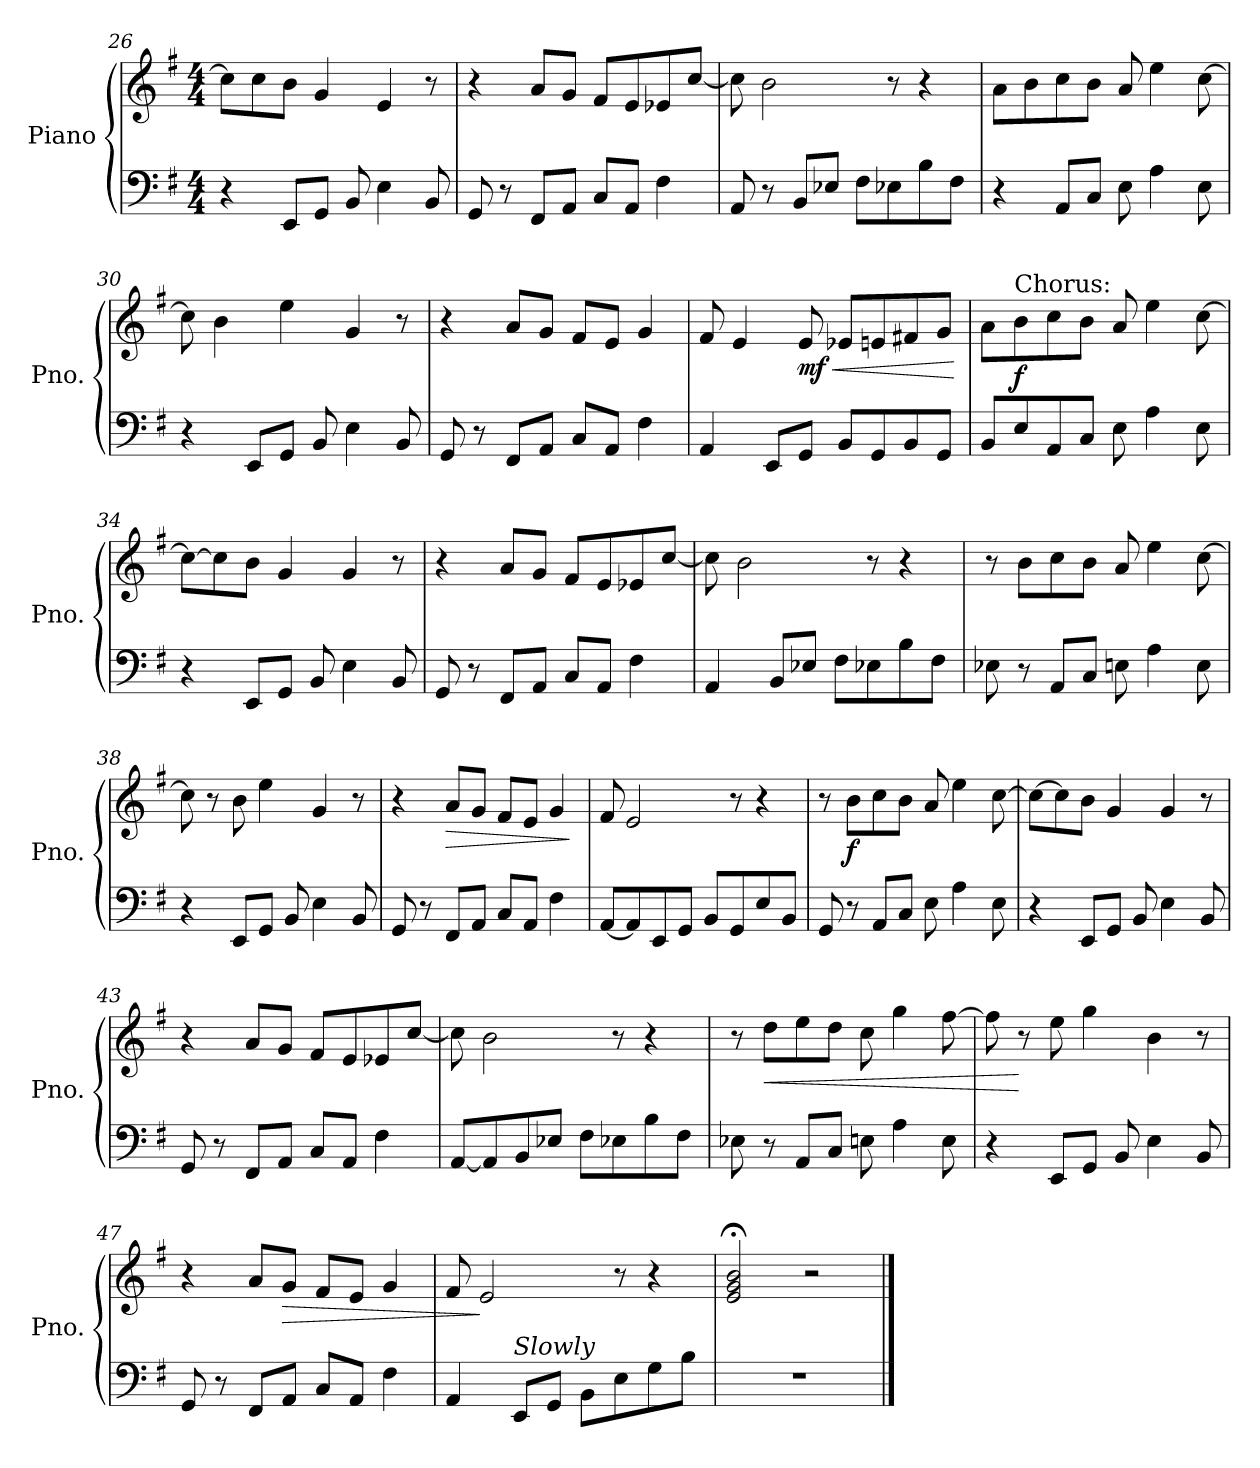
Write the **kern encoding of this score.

**kern	**kern	**dynam
*part1	*part1	*part1
*staff2	*staff1	*staff1/2
*I"Piano	*	*
*I'Pno.	*	*
*clefF4	*clefG2	*
*k[f#]	*k[f#]	*
*M4/4	*M4/4	*
=26	=26	=26
4r	8cc\L]	.
.	8cc\	.
8EE/L	8b\J	.
8GG/J	4g/	.
8BB/	.	.
4E\	4e/	.
8BB/	8r	.
=27	=27	=27
8GG/	4r	.
8r	.	.
8FF#/L	8a/L	.
8AA/J	8g/J	.
8C/L	8f#/L	.
8AA/J	8e/	.
4F#\	8e-X/	.
.	[8cc/J	.
=28	=28	=28
8AA/	8cc\]	.
8r	2b\	.
8BB/L	.	.
8E-X/J	.	.
8F#\L	.	.
8E-X\	8r	.
8B\	4r	.
8F#\J	.	.
=29	=29	=29
4r	8a\L	.
.	8b\	.
8AA/L	8cc\	.
8C/J	8b\J	.
8E\	8a/	.
4A\	4ee\	.
8E\	[8cc\	.
!!LO:LB:g=z
=30	=30	=30
4r	8cc\]	.
.	4b\	.
8EE/L	.	.
8GG/J	4ee\	.
8BB/	.	.
4E\	4g/	.
8BB/	8r	.
=31	=31	=31
8GG/	4r	.
8r	.	.
8FF#/L	8a/L	.
8AA/J	8g/J	.
8C/L	8f#/L	.
8AA/J	8e/J	.
4F#\	4g/	.
=32	=32	=32
4AA/	8f#/	.
.	4e/	.
8EE/L	.	.
!	!	!LO:HP:b
!	!	!LO:DY:n=1:b
8GG/J	8e/	< mf
8BB/L	8e-X/L	.
8GG/	8en/	.
8BB/	8f#X/	.
8GG/J	8g/J	.
.	.	[
=33	=33	=33
8BB/L	8a\L	.
!	!LO:TX:a:t=Chorus&colon;	!
!	!	!LO:DY:b
8E/	8b\	f
8AA/	8cc\	.
8C/J	8b\J	.
8E\	8a/	.
4A\	4ee\	.
8E\	[8cc\	.
=34	=34	=34
4r	8cc\L_	.
.	8cc\]	.
8EE/L	8b\J	.
8GG/J	4g/	.
8BB/	.	.
4E\	4g/	.
8BB/	8r	.
!!LO:LB:g=z
=35	=35	=35
8GG/	4r	.
8r	.	.
8FF#/L	8a/L	.
8AA/J	8g/J	.
8C/L	8f#/L	.
8AA/J	8e/	.
4F#\	8e-X/	.
.	[8cc/J	.
=36	=36	=36
4AA/	8cc\]	.
.	2b\	.
8BB/L	.	.
8E-X/J	.	.
8F#\L	.	.
8E-X\	8r	.
8B\	4r	.
8F#\J	.	.
=37	=37	=37
8E-X\	8r	.
8r	8b\L	.
8AA/L	8cc\	.
8C/J	8b\J	.
8En\	8a/	.
4A\	4ee\	.
8E\	[8cc\	.
=38	=38	=38
4r	8cc\]	.
.	8r	.
8EE/L	8b\	.
8GG/J	4ee\	.
8BB/	.	.
4E\	4g/	.
8BB/	8r	.
=39	=39	=39
8GG/	4r	.
8r	.	.
!	!	!LO:HP:b
8FF#/L	8a/L	>
8AA/J	8g/J	.
8C/L	8f#/L	.
8AA/J	8e/J	.
4F#\	4g/	.
.	.	]
!!LO:LB:g=z
=40	=40	=40
[8AA/L	8f#/	.
8AA/]	2e/	.
8EE/	.	.
8GG/J	.	.
8BB/L	.	.
8GG/	8r	.
8E/	4r	.
8BB/J	.	.
=41	=41	=41
8GG/	8r	.
!	!	!LO:DY:b
8r	8b\L	f
8AA/L	8cc\	.
8C/J	8b\J	.
8E\	8a/	.
4A\	4ee\	.
8E\	[8cc\	.
=42	=42	=42
4r	8cc\L_	.
.	8cc\]	.
8EE/L	8b\J	.
8GG/J	4g/	.
8BB/	.	.
4E\	4g/	.
8BB/	8r	.
=43	=43	=43
8GG/	4r	.
8r	.	.
8FF#/L	8a/L	.
8AA/J	8g/J	.
8C/L	8f#/L	.
8AA/J	8e/	.
4F#\	8e-X/	.
.	[8cc/J	.
=44	=44	=44
[8AA/L	8cc\]	.
8AA/]	2b\	.
8BB/	.	.
8E-X/J	.	.
8F#\L	.	.
8E-X\	8r	.
8B\	4r	.
8F#\J	.	.
!!LO:LB:g=z
=45	=45	=45
8E-X\	8r	.
!	!	!LO:HP:b
8r	8dd\L	<
8AA/L	8ee\	.
8C/J	8dd\J	.
8En\	8cc\	.
4A\	4gg\	.
8E\	[8ff#\	.
=46	=46	=46
4r	8ff#\]	.
.	8r	[
8EE/L	8ee\	.
8GG/J	4gg\	.
8BB/	.	.
4E\	4b\	.
8BB/	8r	.
=47	=47	=47
8GG/	4r	.
8r	.	.
8FF#/L	8a/L	.
!	!	!LO:HP:b
8AA/J	8g/J	>
8C/L	8f#/L	.
8AA/J	8e/J	.
4F#\	4g/	.
=48	=48	=48
4AA/	8f#/	.
.	2e/	]
!LO:TX:a:i:t=Slowly	!	!
8EE/L	.	.
8GG/J	.	.
8BB\L	.	.
8E\	8r	.
8G\	4r	.
8B\J	.	.
=49	=49	=49
1r	2e/;< 2g/;< 2b/;<	.
.	2r	.
==	==	==
*-	*-	*-
